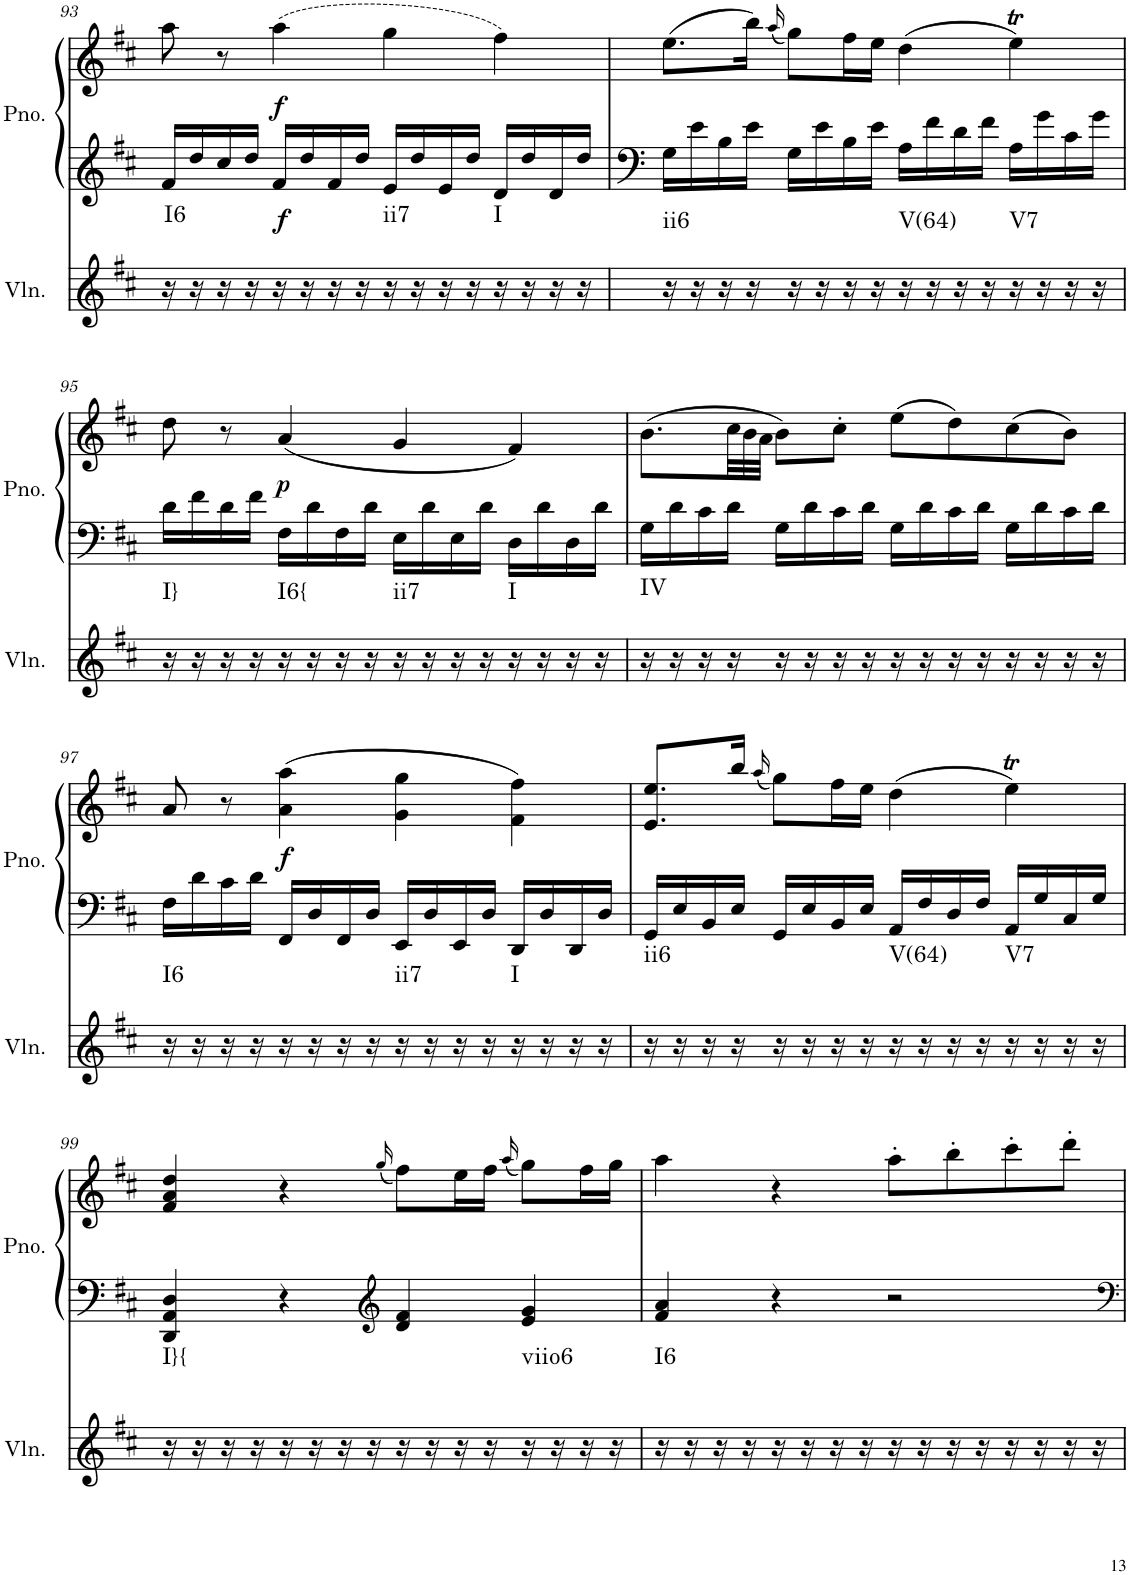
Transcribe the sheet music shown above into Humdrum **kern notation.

**kern	**harte	**kern	**kern	**dynam
*part2	*part2	*part1	*part1	*part1
*staff3	*	*staff2	*staff1	*staff1/2
*I"Violin	*	*I"Piano, Piano right	*	*
*I'Vln.	*	*I'Pno.	*	*
!!LO:PB:g=z
*clefG2	*	*clefG2	*clefG2	*
*k[f#c#]	*	*k[f#c#]	*k[f#c#]	*
*M4/4	*	*M4/4	*M4/4	*
*met(c)	*	*met(c)	*met(c)	*
=93	=93	=93	=93	=93
!	!LO:H:kt=I6	!	!	!
16r	N	16f#/LL	8aa\	.
16r	.	16dd/	.	.
16r	.	16cc#/	8r	.
16r	.	16dd/JJ	.	.
!	!	!	!	!LO:DY:b=2
!	!	!	!	!LO:DY:n=1:b
16r	.	16f#/LL	(4aa\	f f
16r	.	16dd/	.	.
16r	.	16f#/	.	.
16r	.	16dd/JJ	.	.
!	!LO:H:kt=ii7	!	!	!
16r	N	16e/LL	4gg\	.
16r	.	16dd/	.	.
16r	.	16e/	.	.
16r	.	16dd/JJ	.	.
!	!LO:H:kt=I	!	!	!
16r	N	16d/LL	4ff#\)	.
16r	.	16dd/	.	.
16r	.	16d/	.	.
16r	.	16dd/JJ	.	.
=94	=94	=94	=94	=94
!	!LO:H:kt=ii6	!	!	!
16r	N	16G\LL	(8.ee\L	.
16r	.	16e\	.	.
16r	.	16B\	.	.
16r	.	16e\JJ	16bb\Jk)	.
.	.	.	(16qaa/	.
16r	.	16G\LL	8gg\L)	.
16r	.	16e\	.	.
16r	.	16B\	16ff#\L	.
16r	.	16e\JJ	16ee\JJ	.
!	!LO:H:kt=V(64)	!	!	!
16r	N	16A\LL	(4dd\	.
16r	.	16f#\	.	.
16r	.	16d\	.	.
16r	.	16f#\JJ	.	.
!	!LO:H:kt=V7	!	!	!
16r	N	16A\LL	4eeT\)	.
16r	.	16g\	.	.
16r	.	16c#\	.	.
16r	.	16g\JJ	.	.
!!LO:LB:g=z
=95	=95	=95	=95	=95
!	!LO:H:kt=I}	!	!	!
16r	N	16d\LL	8dd\	.
16r	.	16f#\	.	.
16r	.	16d\	8r	.
16r	.	16f#\JJ	.	.
!	!LO:H:kt=I6{	!	!	!LO:DY:b
16r	N	16F#\LL	(4a/	p
16r	.	16d\	.	.
16r	.	16F#\	.	.
16r	.	16d\JJ	.	.
!	!LO:H:kt=ii7	!	!	!
16r	N	16E\LL	4g/	.
16r	.	16d\	.	.
16r	.	16E\	.	.
16r	.	16d\JJ	.	.
!	!LO:H:kt=I	!	!	!
16r	N	16D\LL	4f#/)	.
16r	.	16d\	.	.
16r	.	16D\	.	.
16r	.	16d\JJ	.	.
=96	=96	=96	=96	=96
!	!LO:H:kt=IV	!	!	!
16r	N	16G\LL	(8.b\L	.
16r	.	16d\	.	.
16r	.	16c#\	.	.
*	*	*	*Xbrackettup	*
16r	.	16d\JJ	48cc#\LL	.
.	.	.	48b\	.
.	.	.	48a\JJJ	.
16r	.	16G\LL	8b\L)	.
16r	.	16d\	.	.
16r	.	16c#\	8cc#'\J	.
16r	.	16d\JJ	.	.
16r	.	16G\LL	(8ee\L	.
16r	.	16d\	.	.
16r	.	16c#\	8dd\)	.
16r	.	16d\JJ	.	.
16r	.	16G\LL	(8cc#\	.
16r	.	16d\	.	.
16r	.	16c#\	8b\J)	.
16r	.	16d\JJ	.	.
!!LO:LB:g=z
=97	=97	=97	=97	=97
!	!LO:H:kt=I6	!	!	!
16r	N	16F#\LL	8a/	.
16r	.	16d\	.	.
16r	.	16c#\	8r	.
16r	.	16d\JJ	.	.
!	!	!	!	!LO:DY:b
16r	.	16FF#/LL	(4a\ 4aa\	f
16r	.	16D/	.	.
16r	.	16FF#/	.	.
16r	.	16D/JJ	.	.
!	!LO:H:kt=ii7	!	!	!
16r	N	16EE/LL	4g\ 4gg\	.
16r	.	16D/	.	.
16r	.	16EE/	.	.
16r	.	16D/JJ	.	.
!	!LO:H:kt=I	!	!	!
16r	N	16DD/LL	4f#\ 4ff#\)	.
16r	.	16D/	.	.
16r	.	16DD/	.	.
16r	.	16D/JJ	.	.
=98	=98	=98	=98	=98
!	!LO:H:kt=ii6	!	!	!
16r	N	16GG/LL	8.e/ 8.ee/L	.
16r	.	16E/	.	.
16r	.	16BB/	.	.
16r	.	16E/JJ	16bb/Jk	.
.	.	.	(16qaa/	.
16r	.	16GG/LL	8gg\L)	.
16r	.	16E/	.	.
16r	.	16BB/	16ff#\L	.
16r	.	16E/JJ	16ee\JJ	.
!	!LO:H:kt=V(64)	!	!	!
16r	N	16AA/LL	(4dd\	.
16r	.	16F#/	.	.
16r	.	16D/	.	.
16r	.	16F#/JJ	.	.
!	!LO:H:kt=V7	!	!	!
16r	N	16AA/LL	4eeT\)	.
16r	.	16G/	.	.
16r	.	16C#/	.	.
16r	.	16G/JJ	.	.
!!LO:LB:g=z
=99	=99	=99	=99	=99
!	!LO:H:kt=I}{	!	!	!
16r	N	4DD/ 4AA/ 4D/	4f#/ 4a/ 4dd/	.
16r	.	.	.	.
16r	.	.	.	.
16r	.	.	.	.
16r	.	4r	4r	.
16r	.	.	.	.
16r	.	.	.	.
16r	.	.	.	.
*	*	*clefG2	*	*
.	.	.	(16qgg/	.
16r	.	4d/ 4f#/	8ff#\L)	.
16r	.	.	.	.
16r	.	.	16ee\L	.
16r	.	.	16ff#\JJ	.
.	.	.	(16qaa/	.
!	!LO:H:kt=viio6	!	!	!
16r	N	4e/ 4g/	8gg\L)	.
16r	.	.	.	.
16r	.	.	16ff#\L	.
16r	.	.	16gg\JJ	.
=100	=100	=100	=100	=100
!	!LO:H:kt=I6	!	!	!
16r	N	4f#/ 4a/	4aa\	.
16r	.	.	.	.
16r	.	.	.	.
16r	.	.	.	.
16r	.	4r	4r	.
16r	.	.	.	.
16r	.	.	.	.
16r	.	.	.	.
16r	.	2r	8aa'\L	.
16r	.	.	.	.
16r	.	.	8bb'\	.
16r	.	.	.	.
16r	.	.	8ccc#'\	.
16r	.	.	.	.
16r	.	.	8ddd'\J	.
16r	.	.	.	.
=	=	=	=	=
*-	*-	*-	*-	*-
